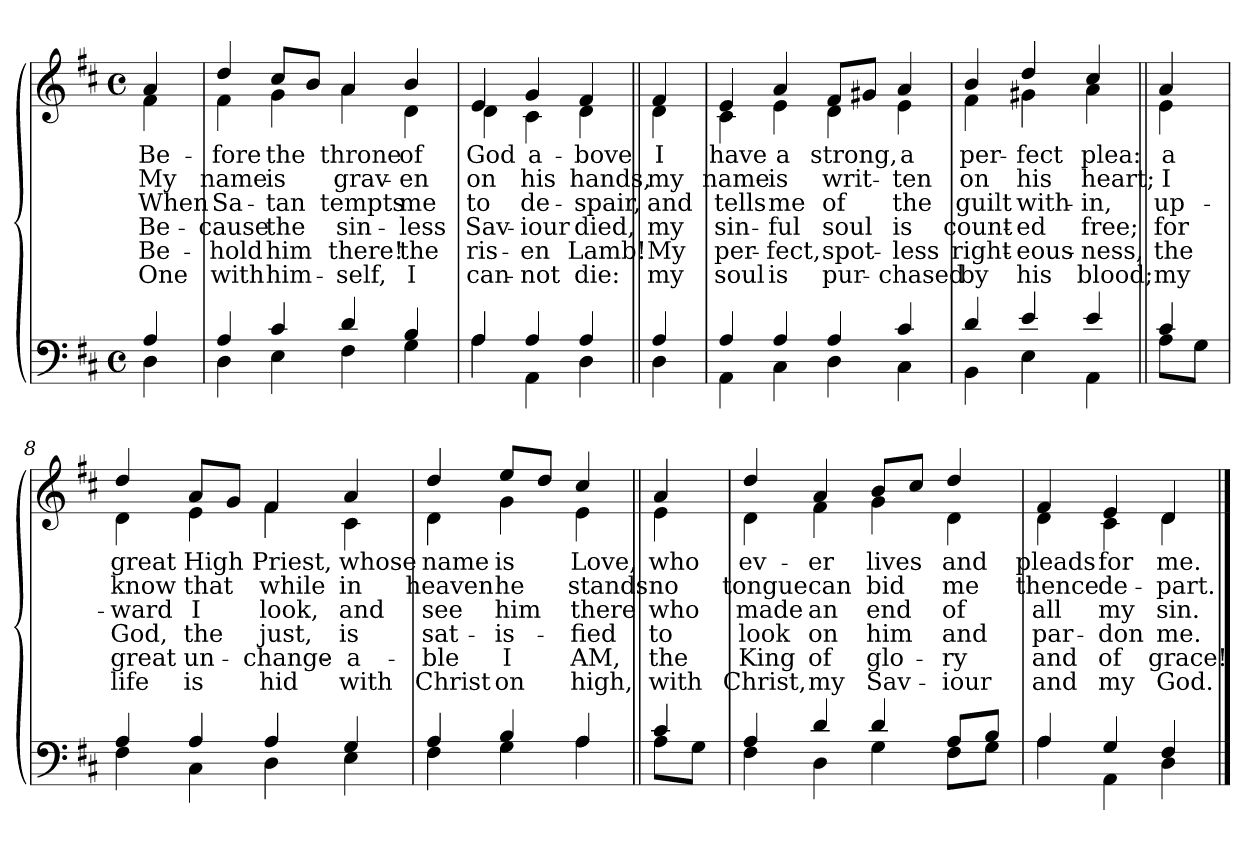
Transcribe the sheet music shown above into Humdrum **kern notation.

**kern	**kern	**text	**text	**text	**text	**text	**text
*part2	*part1	*part1	*part1	*part1	*part1	*part1	*part1
*staff2	*staff1	*staff1	*staff1	*staff1	*staff1	*staff1	*staff1
*clefF4	*clefG2	*	*	*	*	*	*
*k[f#c#]	*k[f#c#]	*	*	*	*	*	*
*M4/4	*M4/4	*	*	*	*	*	*
*met(c)	*met(c)	*	*	*	*	*	*
=1	=1	=1	=1	=1	=1	=1	=1
*^	*	*	*	*	*	*	*
!	!	!LO:TX:b:i:t=Verse	!	!	!	!	!	!
!	!	!	!LO:LY:b	!LO:LY:b	!LO:LY:b	!LO:LY:b	!LO:LY:b	!LO:LY:b
*	*	*^	*	*	*	*	*	*
4A/	4D\	4a/	4f#\	Be-	My	When	Be-	Be-	One
=2	=2	=2	=2	=2	=2	=2	=2	=2	=2
!	!	!	!	!LO:LY:b	!LO:LY:b	!LO:LY:b	!LO:LY:b	!LO:LY:b	!LO:LY:b
4A/	4D\	4dd/	4f#\	-fore	name	Sa-	-cause	-hold	with
!	!	!	!	!LO:LY:b	!LO:LY:b	!LO:LY:b	!LO:LY:b	!LO:LY:b	!LO:LY:b
4c#/	4E\	8cc#/L	4g\	the	is	-tan	the	him	him-
.	.	8b/J	.	.	.	.	.	.	.
!	!	!	!	!LO:LY:b	!LO:LY:b	!LO:LY:b	!LO:LY:b	!LO:LY:b	!LO:LY:b
4d/	4F#\	4a/	4a\	throne	grav-	tempts	sin-	there!	-self,
!	!	!	!	!LO:LY:b	!LO:LY:b	!LO:LY:b	!LO:LY:b	!LO:LY:b	!LO:LY:b
4B/	4G\	4b/	4d\	of	-en	me	-less	the	I
=3	=3	=3	=3	=3	=3	=3	=3	=3	=3
!	!	!	!	!LO:LY:b	!LO:LY:b	!LO:LY:b	!LO:LY:b	!LO:LY:b	!LO:LY:b
4A/	4A\	4e/	4d\	God	on	to	Sav-	ris-	can-
!	!	!	!	!LO:LY:b	!LO:LY:b	!LO:LY:b	!LO:LY:b	!LO:LY:b	!LO:LY:b
4A/	4AA\	4g/	4c#\	a-	his	de-	-iour	-en	-not
!	!	!	!	!LO:LY:b	!LO:LY:b	!LO:LY:b	!LO:LY:b	!LO:LY:b	!LO:LY:b
4A/	4D\	4f#/	4d\	-bove	hands,	-spair,	died,	Lamb!	die:
!!LO:LB:g=z	!!
=4||	=4||	=4||	=4||	=4||	=4||	=4||	=4||	=4||	=4||
!	!	!	!	!LO:LY:b	!LO:LY:b	!LO:LY:b	!LO:LY:b	!LO:LY:b	!LO:LY:b
4A/	4D\	4f#/	4d\	I	my	and	my	My	my
=5	=5	=5	=5	=5	=5	=5	=5	=5	=5
!	!	!	!	!LO:LY:b	!LO:LY:b	!LO:LY:b	!LO:LY:b	!LO:LY:b	!LO:LY:b
4A/	4AA\	4e/	4c#\	have	name	tells	sin-	per-	soul
!	!	!	!	!LO:LY:b	!LO:LY:b	!LO:LY:b	!LO:LY:b	!LO:LY:b	!LO:LY:b
4A/	4C#\	4a/	4e\	a	is	me	-ful	-fect,	is
!	!	!	!	!LO:LY:b	!LO:LY:b	!LO:LY:b	!LO:LY:b	!LO:LY:b	!LO:LY:b
4A/	4D\	8f#/L	4d\	strong,	writ-	of	soul	spot-	pur-
.	.	8g#X/J	.	.	.	.	.	.	.
!	!	!	!	!LO:LY:b	!LO:LY:b	!LO:LY:b	!LO:LY:b	!LO:LY:b	!LO:LY:b
4c#/	4C#\	4a/	4e\	a	-ten	the	is	-less	-chased
=6	=6	=6	=6	=6	=6	=6	=6	=6	=6
!	!	!	!	!LO:LY:b	!LO:LY:b	!LO:LY:b	!LO:LY:b	!LO:LY:b	!LO:LY:b
4d/	4BB\	4b/	4f#\	per-	on	guilt	count-	right-	by
!	!	!	!	!LO:LY:b	!LO:LY:b	!LO:LY:b	!LO:LY:b	!LO:LY:b	!LO:LY:b
4e/	4E\	4dd/	4g#X\	-fect	his	with-	-ed	-eous-	his
!	!	!	!	!LO:LY:b	!LO:LY:b	!LO:LY:b	!LO:LY:b	!LO:LY:b	!LO:LY:b
4e/	4AA\	4cc#/	4a\	plea:	heart;	-in,	free;	-ness,	blood;
!!LO:LB:g=z	!!
=7||	=7||	=7||	=7||	=7||	=7||	=7||	=7||	=7||	=7||
!	!	!	!	!LO:LY:b	!LO:LY:b	!LO:LY:b	!LO:LY:b	!LO:LY:b	!LO:LY:b
4c#/	8A\L	4a/	4e\	a	I	up-	for	the	my
.	8G\J	.	.	.	.	.	.	.	.
=8	=8	=8	=8	=8	=8	=8	=8	=8	=8
!	!	!	!	!LO:LY:b	!LO:LY:b	!LO:LY:b	!LO:LY:b	!LO:LY:b	!LO:LY:b
4A/	4F#\	4dd/	4d\	great	know	-ward	God,	great	life
!	!	!	!	!LO:LY:b	!LO:LY:b	!LO:LY:b	!LO:LY:b	!LO:LY:b	!LO:LY:b
4A/	4C#\	8a/L	4e\	High	that	I	the	un-	is
.	.	8g/J	.	.	.	.	.	.	.
!	!	!	!	!LO:LY:b	!LO:LY:b	!LO:LY:b	!LO:LY:b	!LO:LY:b	!LO:LY:b
4A/	4D\	4f#/	4f#\	Priest,	while	look,	just,	-change-	hid
!	!	!	!	!LO:LY:b	!LO:LY:b	!LO:LY:b	!LO:LY:b	!LO:LY:b	!LO:LY:b
4G/	4E\	4a/	4c#\	whose	in	and	is	-a-	with
=9	=9	=9	=9	=9	=9	=9	=9	=9	=9
!	!	!	!	!LO:LY:b	!LO:LY:b	!LO:LY:b	!LO:LY:b	!LO:LY:b	!LO:LY:b
4A/	4F#\	4dd/	4d\	name	heaven	see	sat-	-ble	Christ
!	!	!	!	!LO:LY:b	!LO:LY:b	!LO:LY:b	!LO:LY:b	!LO:LY:b	!LO:LY:b
4B/	4G\	8ee/L	4g\	is	he	him	-is-	I	on
.	.	8dd/J	.	.	.	.	.	.	.
!	!	!	!	!LO:LY:b	!LO:LY:b	!LO:LY:b	!LO:LY:b	!LO:LY:b	!LO:LY:b
4A/	4A\	4cc#/	4e\	Love,	stands	there	-fied	AM,	high,
!!LO:LB:g=z	!!
=10||	=10||	=10||	=10||	=10||	=10||	=10||	=10||	=10||	=10||
!	!	!	!	!LO:LY:b	!LO:LY:b	!LO:LY:b	!LO:LY:b	!LO:LY:b	!LO:LY:b
4c#/	8A\L	4a/	4e\	who	no	who	to	the	with
.	8G\J	.	.	.	.	.	.	.	.
=11	=11	=11	=11	=11	=11	=11	=11	=11	=11
!	!	!	!	!LO:LY:b	!LO:LY:b	!LO:LY:b	!LO:LY:b	!LO:LY:b	!LO:LY:b
4A/	4F#\	4dd/	4d\	ev-	tongue	made	look	King	Christ,
!	!	!	!	!LO:LY:b	!LO:LY:b	!LO:LY:b	!LO:LY:b	!LO:LY:b	!LO:LY:b
4d/	4D\	4a/	4f#\	-er	can	an	on	of	my
!	!	!	!	!LO:LY:b	!LO:LY:b	!LO:LY:b	!LO:LY:b	!LO:LY:b	!LO:LY:b
4d/	4G\	8b/L	4g\	lives	bid	end	him	glo-	Sav-
.	.	8cc#/J	.	.	.	.	.	.	.
!	!	!	!	!LO:LY:b	!LO:LY:b	!LO:LY:b	!LO:LY:b	!LO:LY:b	!LO:LY:b
8A/L	8F#\L	4dd/	4d\	and	me	of	and	-ry	-iour
8B/J	8G\J	.	.	.	.	.	.	.	.
=12	=12	=12	=12	=12	=12	=12	=12	=12	=12
!	!	!	!	!LO:LY:b	!LO:LY:b	!LO:LY:b	!LO:LY:b	!LO:LY:b	!LO:LY:b
4A/	4A\	4f#/	4d\	pleads	thence	all	par-	and	and
!	!	!	!	!LO:LY:b	!LO:LY:b	!LO:LY:b	!LO:LY:b	!LO:LY:b	!LO:LY:b
4G/	4AA\	4e/	4c#\	for	de-	my	-don	of	my
!	!	!	!	!LO:LY:b	!LO:LY:b	!LO:LY:b	!LO:LY:b	!LO:LY:b	!LO:LY:b
4F#/	4D\	4d/	4d\	me.	-part.	sin.	me.	grace!	God.
*v	*v	*	*	*	*	*	*	*	*
*	*v	*v	*	*	*	*	*	*
==	==	==	==	==	==	==	==
*-	*-	*-	*-	*-	*-	*-	*-
